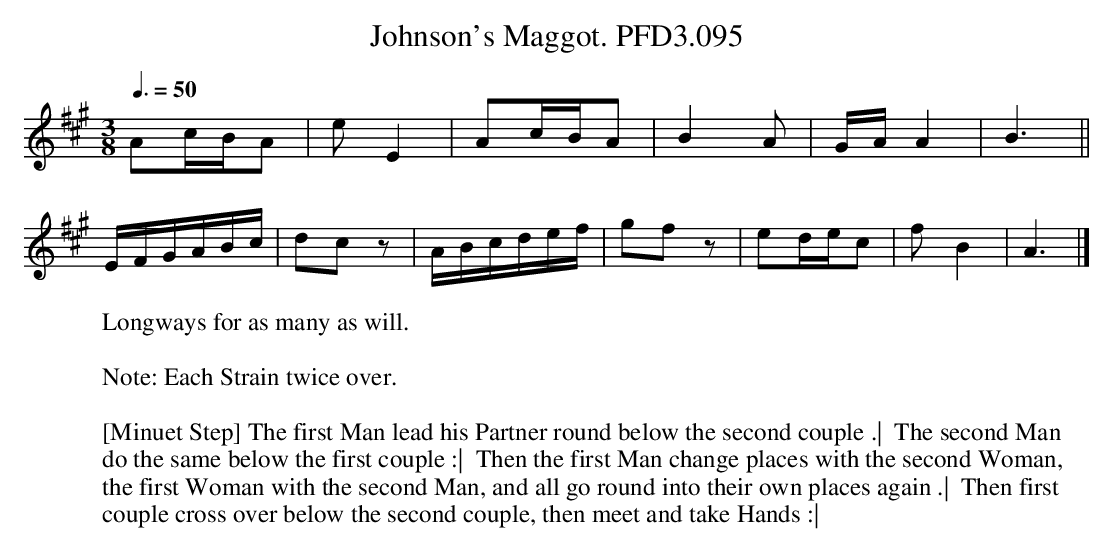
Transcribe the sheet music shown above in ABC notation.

X:1
T:Johnson's Maggot. PFD3.095
W:Longways for as many as will.
L:1/8
Q:3/8=50
M:3/8
K:A
Ac/B/A|eE2|Ac/B/A|B2A|G/A/A2|B3||
E/F/G/A/B/c/|dcz|A/B/c/d/e/f/|gfz|ed/e/c|fB2|A3 |]
W:
W: Note: Each Strain twice over.
W:
W: [Minuet Step] The first Man lead his Partner round below the second couple .|  The second Man
W: do the same below the first couple :|  Then the first Man change places with the second Woman,
W: the first Woman with the second Man, and all go round into their own places again .|  Then first
W: couple cross over below the second couple, then meet and take Hands :|
